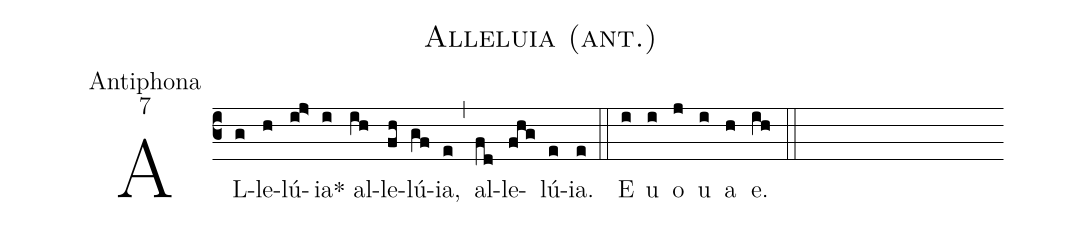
name:Alleluia (ant.);
office-part:Antiphona;
mode:7;
%%
(c3)AL(g)le(h)lú(ij>)ia(i)* al(ih)le(fh)lú(gf)ia,(e) (,) al(fd)le(fhg)lú(e)ia.(e) (::) E(i) u(i) o(j) u(i) a(h) e.(ih) (::)
